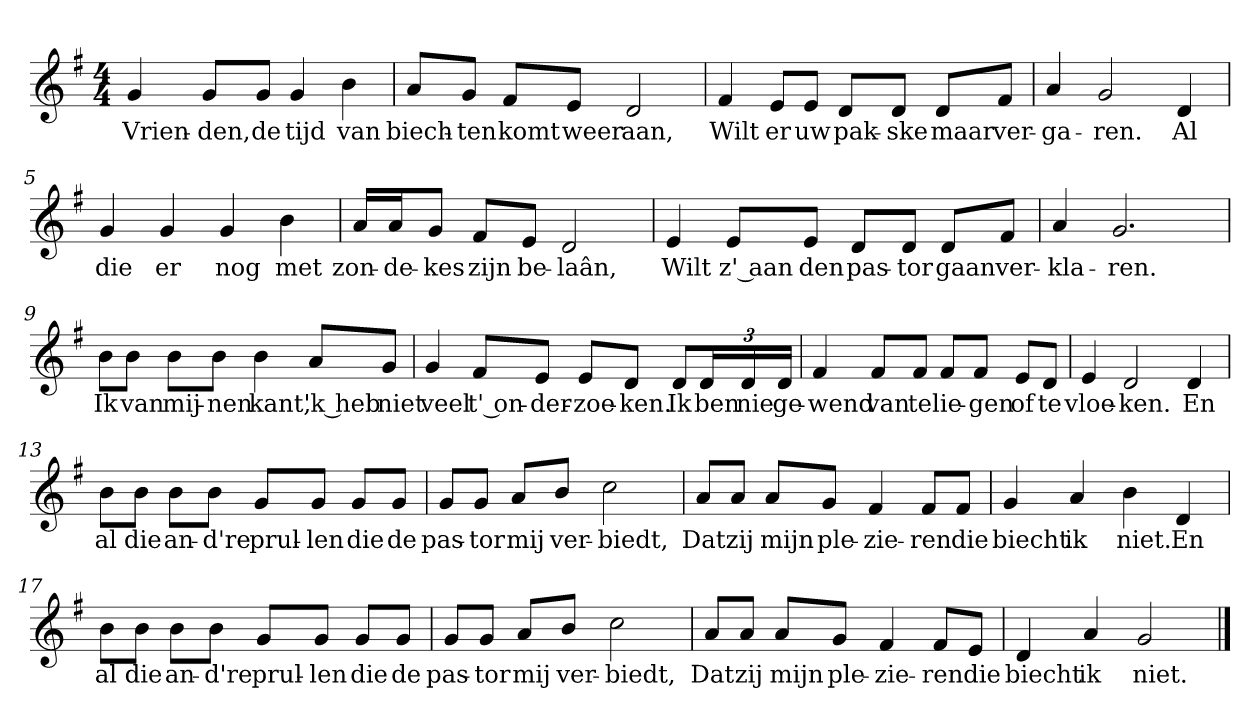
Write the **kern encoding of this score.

**kern	**text
*part1	*part1
*staff1	*staff1
*clefG2	*
*k[f#]	*
*G:	*
*M4/4	*
*MM120	*
=1	=1
4g	Vrien-
8g/L	-den,
8g/J	de
4g	tijd
4b	van
=2	=2
8a/L	biech-
8g/J	-ten
8f#/L	komt
8e/J	weer
2d	aan,
=3	=3
4f#	Wilt
8e/L	er
8e/J	uw
8d/L	pak-
8d/J	-ske
8d/L	maar
8f#/J	ver-
=4	=4
4a	-ga-
2g	-ren.
4d	Al
=5	=5
4g	die
4g	er
4g	nog
4b	met
=6	=6
16a/LL	zon-
16a/J	-de-
8g/J	-kes
8f#/L	zijn
8e/J	be-
2d	-laân,
=7	=7
4e	Wilt
8e/L	z' aan
8e/J	den
8d/L	pas-
8d/J	-tor
8d/L	gaan
8f#/J	ver-
=8	=8
4a	-kla-
2.g	-ren.
=9	=9
8b\L	Ik
8b\J	van
8b\L	mij-
8b\J	-nen
4b	kant,
8a/L	'k heb
8g/J	niet
=10	=10
4g	veel
8f#/L	t' on-
8e/J	-der-
8e/L	-zoe-
8d/J	-ken.
8d/L	Ik
24d/L	ben
24d/	nie
24d/JJ	ge-
=11	=11
4f#	-wend
8f#/L	van
8f#/J	te
8f#/L	lie-
8f#/J	-gen
8e/L	of
8d/J	te
=12	=12
4e	vloe-
2d	-ken.
4d	En
=13	=13
8b\L	al
8b\J	die
8b\L	an-
8b\J	-d're
8g/L	prul-
8g/J	-len
8g/L	die
8g/J	de
=14	=14
8g/L	pas-
8g/J	-tor
8a/L	mij
8b/J	ver-
2cc	-biedt,
=15	=15
8a/L	Dat
8a/J	zij
8a/L	mijn
8g/J	ple-
4f#	-zie-
8f#/L	-ren
8f#/J	die
=16	=16
4g	biecht
4a	ik
4b	niet.
4d	En
=17	=17
8b\L	al
8b\J	die
8b\L	an-
8b\J	-d're
8g/L	prul-
8g/J	-len
8g/L	die
8g/J	de
=18	=18
8g/L	pas-
8g/J	-tor
8a/L	mij
8b/J	ver-
2cc	-biedt,
=19	=19
8a/L	Dat
8a/J	zij
8a/L	mijn
8g/J	ple-
4f#	-zie-
8f#/L	-ren
8e/J	die
=20	=20
4d	biecht
4a	ik
2g	niet.
==	==
*-	*-
